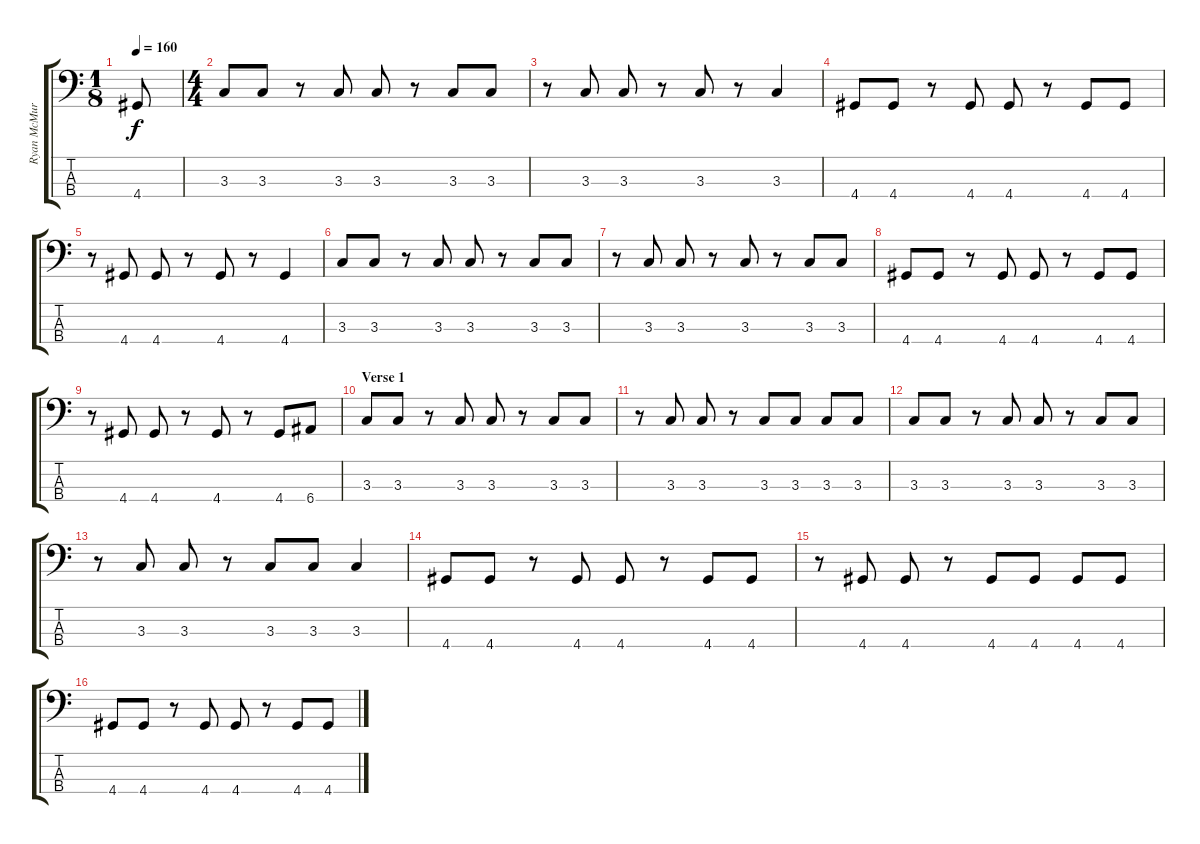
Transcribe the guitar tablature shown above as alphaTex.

\track ("Ryan McMurray" "Ryan McMur") {instrument electricbassfinger}
\staff {score tabs}
\tuning (G2 D2 A1 E1) {hide}
\ts (1 8)
\tempo 160
\clef f4
\ks c
4.4{t}.8{dy f} |
\ts (4 4)
3.3.8 3.3.8 r.8 3.3.8 3.3.8 r.8 3.3.8 3.3.8 |
r.8 3.3.8 3.3.8 r.8 3.3.8 r.8 3.3.4 |
4.4.8 4.4.8 r.8 4.4.8 4.4.8 r.8 4.4.8 4.4.8 |
r.8 4.4.8 4.4.8 r.8 4.4.8 r.8 4.4.4 |
3.3.8 3.3.8 r.8 3.3.8 3.3.8 r.8 3.3.8 3.3.8 |
r.8 3.3.8 3.3.8 r.8 3.3.8 r.8 3.3.8 3.3.8 |
4.4.8 4.4.8 r.8 4.4.8 4.4.8 r.8 4.4.8 4.4.8 |
r.8 4.4.8 4.4.8 r.8 4.4.8 r.8 4.4.8 6.4.8 |
\section ("" "Verse 1")
3.3.8 3.3.8 r.8 3.3.8 3.3.8 r.8 3.3.8 3.3.8 |
r.8 3.3.8 3.3.8 r.8 3.3.8 3.3.8 3.3.8 3.3.8 |
3.3.8 3.3.8 r.8 3.3.8 3.3.8 r.8 3.3.8 3.3.8 |
r.8 3.3.8 3.3.8 r.8 3.3.8 3.3.8 3.3.4 |
4.4.8 4.4.8 r.8 4.4.8 4.4.8 r.8 4.4.8 4.4.8 |
r.8 4.4.8 4.4.8 r.8 4.4.8 4.4.8 4.4.8 4.4.8 |
4.4.8 4.4.8 r.8 4.4.8 4.4.8 r.8 4.4.8 4.4.8
